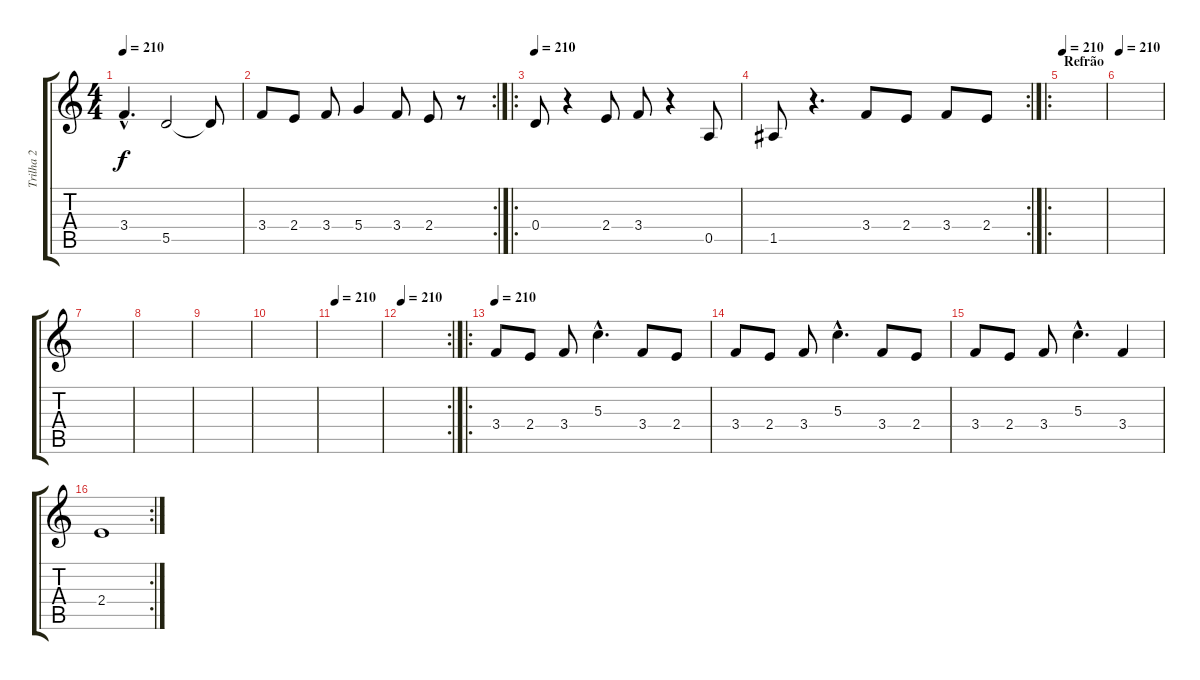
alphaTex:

\track ("Trilha 2" "Trilha 2") {instrument overdrivenguitar}
\staff {score tabs}
\tuning (E4 B3 G3 D3 A2 E2) {hide}
\ts (4 4)
\tempo 210
\clef g2
\ks c
3.4{hac}.4{d dy f} 5.5.2 5.5{t}.8 |
\rc 2
3.4.8 2.4.8 3.4.8 5.4.4 3.4.8 2.4.8 r.8 |
\ro
\tempo 210
0.4.8 r.4 2.4.8 3.4.8 r.4 0.5.8 |
\rc 2
1.5.8 r.4{d} 3.4.8 2.4.8 3.4.8 2.4.8 |
\ro
\section ("" "Refrão")
\tempo 210
|
\tempo 210
|
|
|
|
|
\tempo 210
|
\rc 2
\tempo 210
|
\ro
\tempo 210
3.4.8 2.4.8 3.4.8 5.3{hac}.4{d} 3.4.8 2.4.8 |
3.4.8 2.4.8 3.4.8 5.3{hac}.4{d} 3.4.8 2.4.8 |
3.4.8 2.4.8 3.4.8 5.3{hac}.4{d} 3.4.4 |
\rc 2
2.4.1
